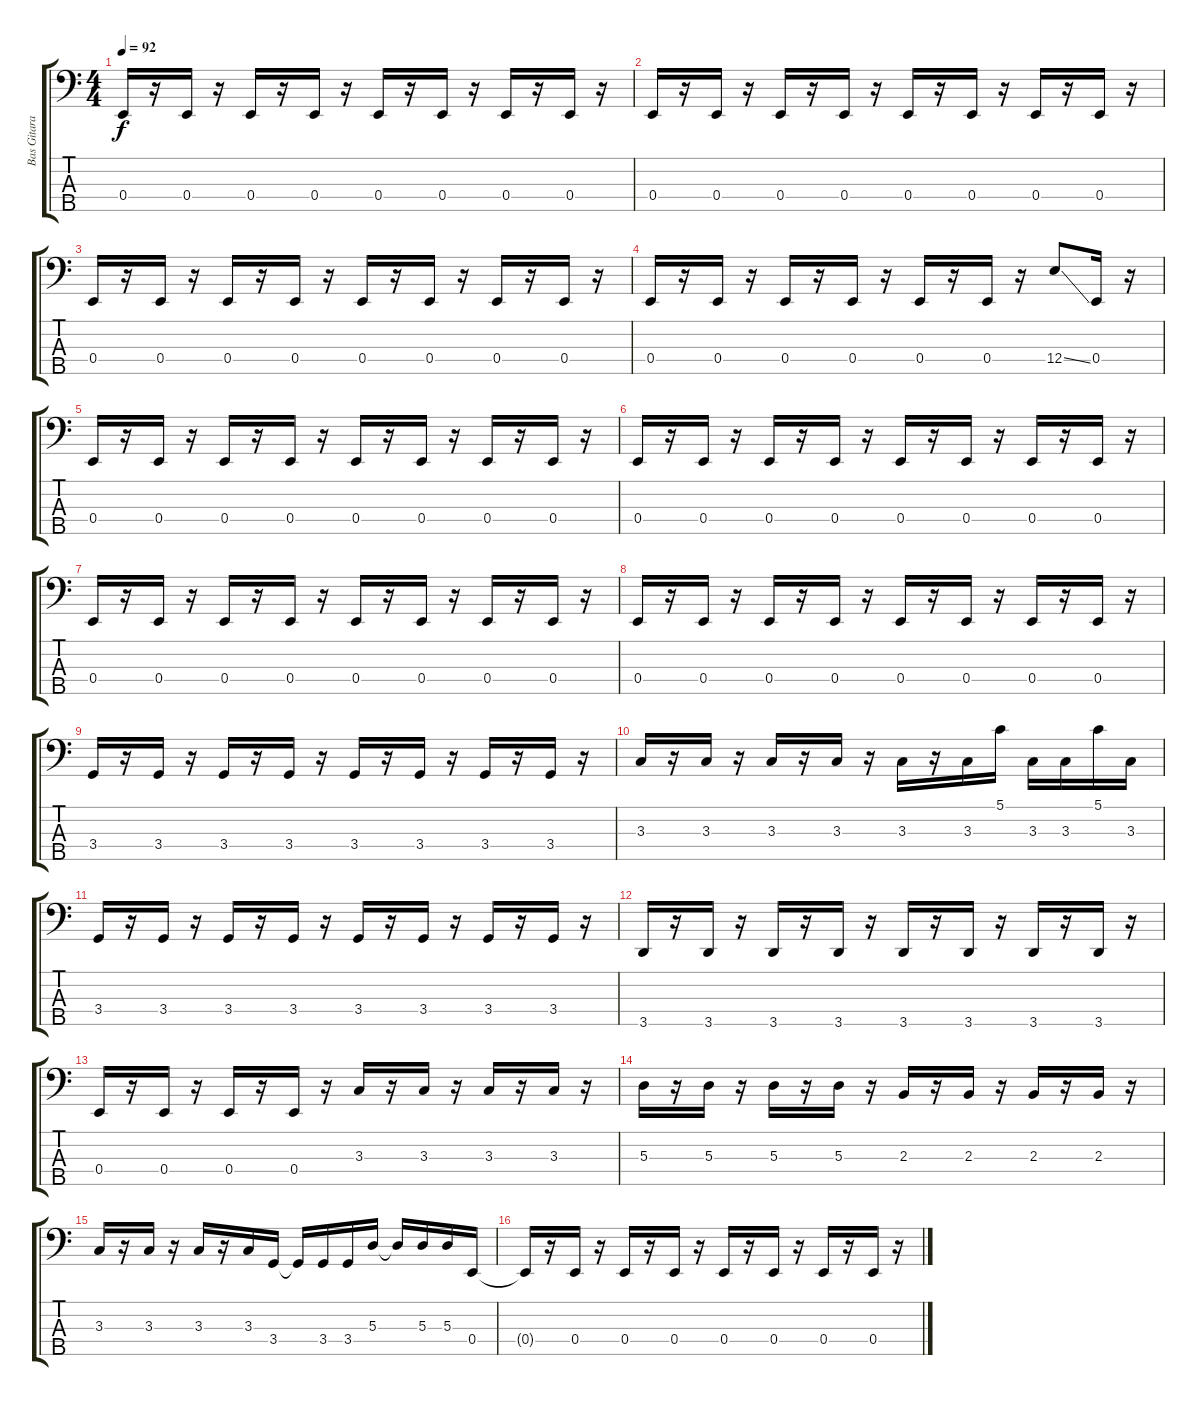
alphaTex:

\track ("Bas Gitara" "Bas Gitara") {instrument electricbassfinger}
\staff {score tabs}
\tuning (G2 D2 A1 E1 B0) {hide}
\ts (4 4)
\tempo 92
\clef f4
\ks c
0.4.16{dy f} r.16 0.4.16 r.16 0.4.16 r.16 0.4.16 r.16 0.4.16 r.16 0.4.16 r.16 0.4.16 r.16 0.4.16 r.16 |
0.4.16 r.16 0.4.16 r.16 0.4.16 r.16 0.4.16 r.16 0.4.16 r.16 0.4.16 r.16 0.4.16 r.16 0.4.16 r.16 |
0.4.16 r.16 0.4.16 r.16 0.4.16 r.16 0.4.16 r.16 0.4.16 r.16 0.4.16 r.16 0.4.16 r.16 0.4.16 r.16 |
0.4.16 r.16 0.4.16 r.16 0.4.16 r.16 0.4.16 r.16 0.4.16 r.16 0.4.16 r.16 12.4{ss}.8 0.4.16 r.16 |
0.4.16 r.16 0.4.16 r.16 0.4.16 r.16 0.4.16 r.16 0.4.16 r.16 0.4.16 r.16 0.4.16 r.16 0.4.16 r.16 |
0.4.16 r.16 0.4.16 r.16 0.4.16 r.16 0.4.16 r.16 0.4.16 r.16 0.4.16 r.16 0.4.16 r.16 0.4.16 r.16 |
0.4.16 r.16 0.4.16 r.16 0.4.16 r.16 0.4.16 r.16 0.4.16 r.16 0.4.16 r.16 0.4.16 r.16 0.4.16 r.16 |
0.4.16 r.16 0.4.16 r.16 0.4.16 r.16 0.4.16 r.16 0.4.16 r.16 0.4.16 r.16 0.4.16 r.16 0.4.16 r.16 |
3.4.16 r.16 3.4.16 r.16 3.4.16 r.16 3.4.16 r.16 3.4.16 r.16 3.4.16 r.16 3.4.16 r.16 3.4.16 r.16 |
3.3.16 r.16 3.3.16 r.16 3.3.16 r.16 3.3.16 r.16 3.3.16 r.16 3.3.16 5.1.16 3.3.16 3.3.16 5.1.16 3.3.16 |
3.4.16 r.16 3.4.16 r.16 3.4.16 r.16 3.4.16 r.16 3.4.16 r.16 3.4.16 r.16 3.4.16 r.16 3.4.16 r.16 |
3.5.16 r.16 3.5.16 r.16 3.5.16 r.16 3.5.16 r.16 3.5.16 r.16 3.5.16 r.16 3.5.16 r.16 3.5.16 r.16 |
0.4.16 r.16 0.4.16 r.16 0.4.16 r.16 0.4.16 r.16 3.3.16 r.16 3.3.16 r.16 3.3.16 r.16 3.3.16 r.16 |
5.3.16 r.16 5.3.16 r.16 5.3.16 r.16 5.3.16 r.16 2.3.16 r.16 2.3.16 r.16 2.3.16 r.16 2.3.16 r.16 |
3.3.16 r.16 3.3.16 r.16 3.3.16 r.16 3.3.16 3.4.16 3.4{t}.16 3.4.16 3.4.16 5.3.16 5.3{t}.16 5.3.16 5.3.16 0.4.16 |
0.4{t}.16 r.16 0.4.16 r.16 0.4.16 r.16 0.4.16 r.16 0.4.16 r.16 0.4.16 r.16 0.4.16 r.16 0.4.16 r.16
